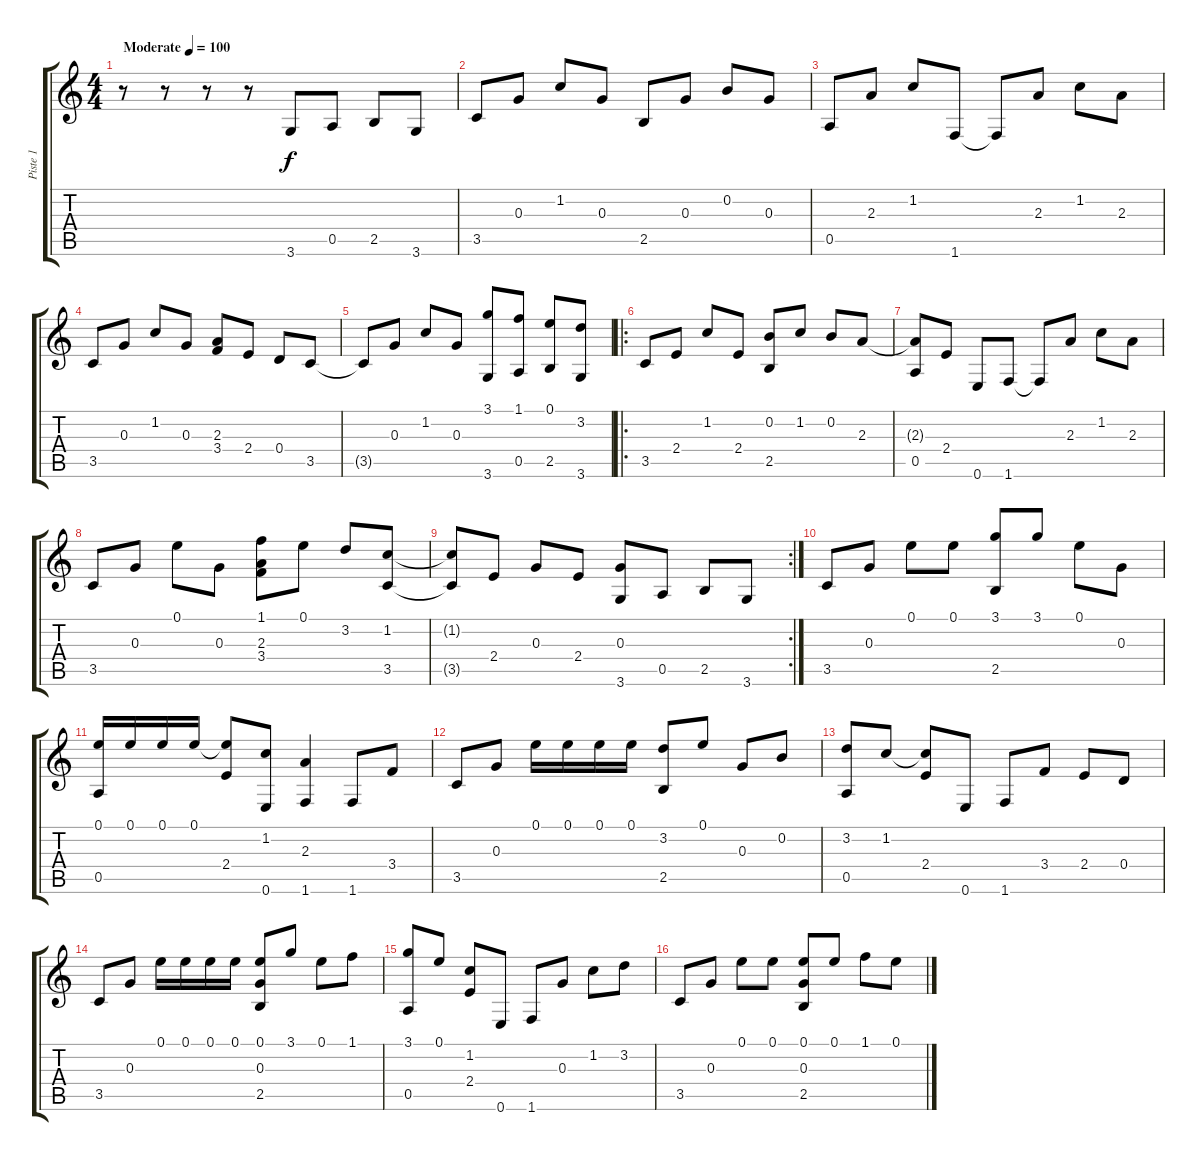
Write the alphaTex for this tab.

\track ("Piste 1" "Piste 1") {instrument acousticguitarsteel}
\staff {score tabs}
\tuning (E4 B3 G3 D3 A2 E2) {hide}
\ts (4 4)
\tempo (100 "Moderate")
\tempo 98
\tempo (100 "Moderate")
\clef g2
\ks c
r.8{dy f instrument acousticguitarsteel} r.8 r.8 r.8 3.6.8 0.5.8 2.5.8 3.6.8 |
3.5.8 0.3.8 1.2.8 0.3.8 2.5.8 0.3.8 0.2.8 0.3.8 |
0.5.8 2.3.8 1.2.8 1.6.8 1.6{t}.8 2.3.8 1.2.8 2.3.8 |
3.5.8 0.3.8 1.2.8 0.3.8 (2.3 3.4).8 2.4.8 0.4.8 3.5.8 |
3.5{t}.8 0.3.8 1.2.8 0.3.8 (3.1 3.6).8 (1.1 0.5).8 (0.1 2.5).8 (3.2 3.6).8 |
\ro
3.5.8 2.4.8 1.2.8 2.4.8 (0.2 2.5).8 1.2.8 0.2.8 2.3.8 |
(2.3{t} 0.5).8 2.4.8 0.6.8 1.6.8 1.6{t}.8 2.3.8 1.2.8 2.3.8 |
3.5.8 0.3.8 0.1.8 0.3.8 (1.1 2.3 3.4).8 0.1.8 3.2.8 (1.2 3.5).8 |
\rc 2
(1.2{t} 3.5{t}).8 2.4.8 0.3.8 2.4.8 (0.3 3.6).8 0.5.8 2.5.8 3.6.8 |
3.5.8 0.3.8 0.1.8 0.1.8 (3.1 2.5).8 3.1.8 0.1.8 0.3.8 |
(0.1 0.5).16 0.1.16 0.1.16 0.1.16 (0.1{t} 2.4).8 (1.2 0.6).8 (2.3 1.6).4 1.6.8 3.4.8 |
3.5.8 0.3.8 0.1.16 0.1.16 0.1.16 0.1.16 (3.2 2.5).8 0.1.8 0.3.8 0.2.8 |
(3.2 0.5).8 1.2.8 (1.2{t} 2.4).8 0.6.8 1.6.8 3.4.8 2.4.8 0.4.8 |
3.5.8 0.3.8 0.1.16 0.1.16 0.1.16 0.1.16 (0.1 0.3 2.5).8 3.1.8 0.1.8 1.1.8 |
(3.1 0.5).8 0.1.8 (1.2 2.4).8 0.6.8 1.6.8 0.3.8 1.2.8 3.2.8 |
3.5.8 0.3.8 0.1.8 0.1.8 (0.1 0.3 2.5).8 0.1.8 1.1.8 0.1.8
